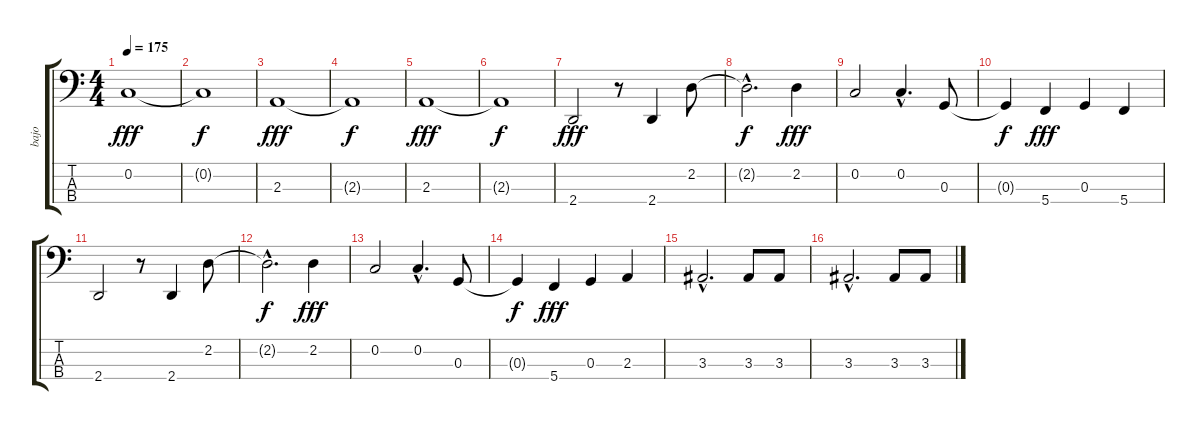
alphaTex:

\track ("bajo" "bajo") {instrument electricbassfinger}
\staff {score tabs}
\tuning (F2 C2 G1 C1) {hide}
\ts (4 4)
\tempo 175
\clef f4
\ks c
0.2.1{dy fff} |
0.2{t}.1{dy f} |
2.3.1{dy fff} |
2.3{t}.1{dy f} |
2.3.1{dy fff} |
2.3{t}.1{dy f} |
2.4.2{dy fff} r.8 2.4.4 2.2.8 |
2.2{hac t}.2{d dy f} 2.2.4{dy fff} |
0.2.2 0.2{hac}.4{d} 0.3.8 |
0.3{t}.4{dy f} 5.4.4{dy fff} 0.3.4 5.4.4 |
2.4.2 r.8 2.4.4 2.2.8 |
2.2{hac t}.2{d dy f} 2.2.4{dy fff} |
0.2.2 0.2{hac}.4{d} 0.3.8 |
0.3{t}.4{dy f} 5.4.4{dy fff} 0.3.4 2.3.4 |
3.3{hac}.2{d} 3.3.8 3.3.8 |
3.3{hac}.2{d} 3.3.8 3.3.8
